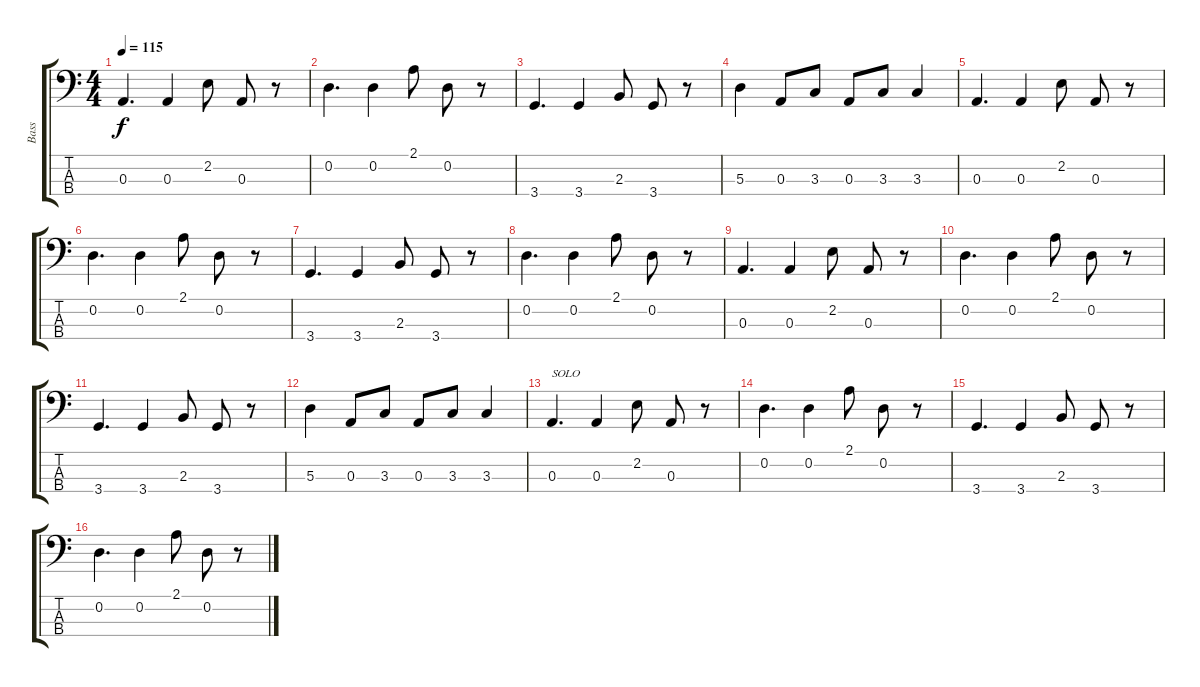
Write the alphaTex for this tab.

\track ("Bass" "Bass") {instrument electricbassfinger}
\staff {score tabs}
\tuning (G2 D2 A1 E1) {hide}
\ts (4 4)
\tempo 115
\clef f4
\ks c
0.3.4{d dy f} 0.3.4 2.2.8 0.3.8 r.8 |
0.2.4{d} 0.2.4 2.1.8 0.2.8 r.8 |
3.4.4{d} 3.4.4 2.3.8 3.4.8 r.8 |
5.3.4 0.3.8 3.3.8 0.3.8 3.3.8 3.3.4 |
0.3.4{d} 0.3.4 2.2.8 0.3.8 r.8 |
0.2.4{d} 0.2.4 2.1.8 0.2.8 r.8 |
3.4.4{d} 3.4.4 2.3.8 3.4.8 r.8 |
0.2.4{d} 0.2.4 2.1.8 0.2.8 r.8 |
0.3.4{d} 0.3.4 2.2.8 0.3.8 r.8 |
0.2.4{d} 0.2.4 2.1.8 0.2.8 r.8 |
3.4.4{d} 3.4.4 2.3.8 3.4.8 r.8 |
5.3.4 0.3.8 3.3.8 0.3.8 3.3.8 3.3.4 |
0.3.4{d txt "SOLO"} 0.3.4 2.2.8 0.3.8 r.8 |
0.2.4{d} 0.2.4 2.1.8 0.2.8 r.8 |
3.4.4{d} 3.4.4 2.3.8 3.4.8 r.8 |
0.2.4{d} 0.2.4 2.1.8 0.2.8 r.8
